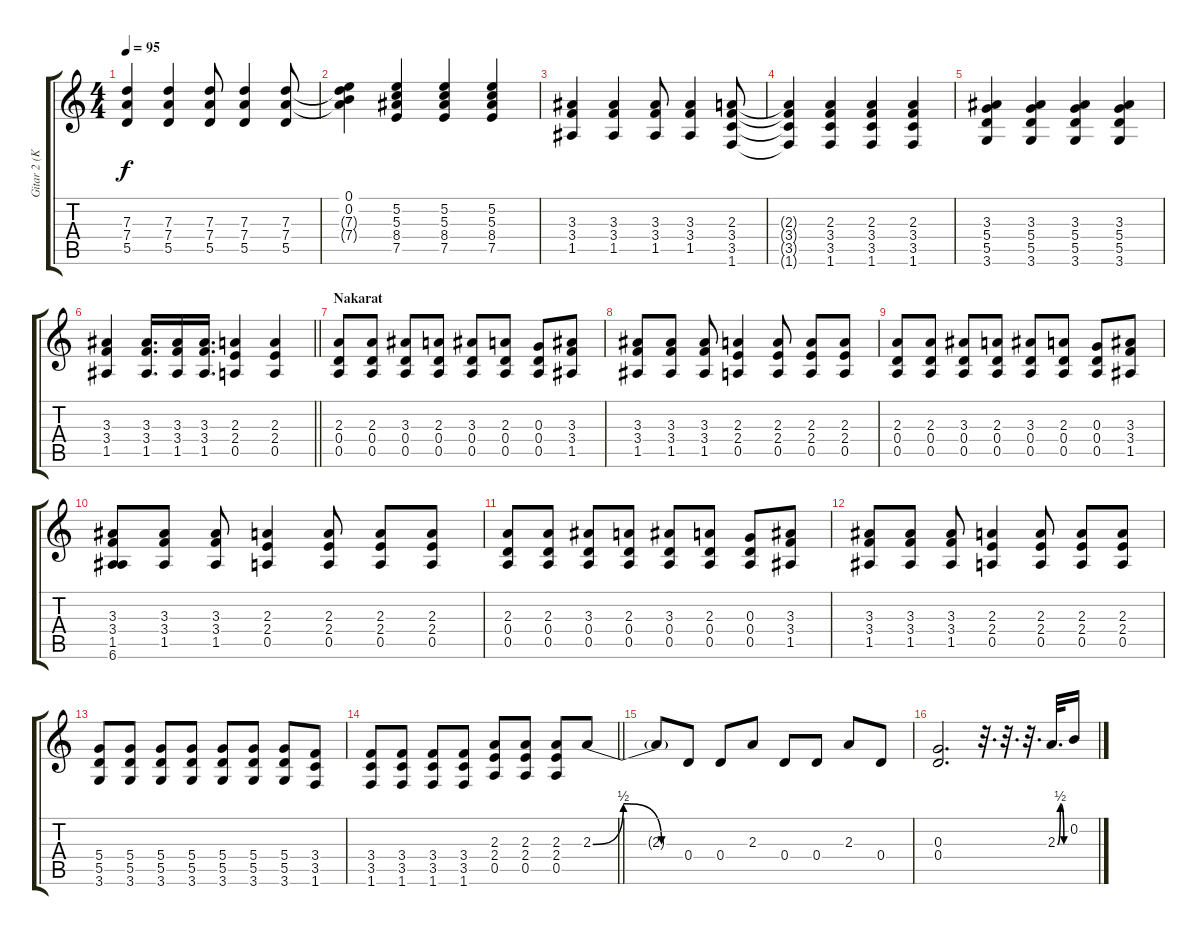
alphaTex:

\track ("Gitar 2 (Kerem Özyeğen)" "Gitar 2 (K") {instrument overdrivenguitar}
\staff {score tabs}
\tuning (E4 B3 G3 D3 A2 E2) {hide}
\ts (4 4)
\tempo 95
\clef g2
\ks c
(7.3{t} 7.4{t} 5.5{t}).4{dy f} (7.3 7.4 5.5).4 (7.3 7.4 5.5).8 (7.3 7.4 5.5).4 (7.3 7.4 5.5).8 |
(0.1 0.2 7.3{t} 7.4{t}).4 (5.2 5.3 8.4 7.5).4 (5.2 5.3 8.4 7.5).4 (5.2 5.3 8.4 7.5).4 |
(3.3 3.4 1.5).4 (3.3 3.4 1.5).4 (3.3 3.4 1.5).8 (3.3 3.4 1.5).4 (2.3 3.4 3.5 1.6).8 |
(2.3{t} 3.4{t} 3.5{t} 1.6{t}).4 (2.3 3.4 3.5 1.6).4 (2.3 3.4 3.5 1.6).4 (2.3 3.4 3.5 1.6).4 |
(3.3 5.4 5.5 3.6).4 (3.3 5.4 5.5 3.6).4 (3.3 5.4 5.5 3.6).4 (3.3 5.4 5.5 3.6).4 |
\barLineRight lightlight
(3.3 3.4 1.5).4 (3.3 3.4 1.5).16{d} (3.3 3.4 1.5).16 (3.3 3.4 1.5).16{d} (2.3 2.4 0.5).4 (2.3 2.4 0.5).4 |
\section ("" "Nakarat")
(2.3 0.4 0.5).8 (2.3 0.4 0.5).8 (3.3 0.4 0.5).8 (2.3 0.4 0.5).8 (3.3 0.4 0.5).8 (2.3 0.4 0.5).8 (0.3 0.4 0.5).8 (3.3 3.4 1.5).8 |
(3.3 3.4 1.5).8 (3.3 3.4 1.5).8 (3.3 3.4 1.5).8 (2.3 2.4 0.5).4 (2.3 2.4 0.5).8 (2.3 2.4 0.5).8 (2.3 2.4 0.5).8 |
(2.3 0.4 0.5).8 (2.3 0.4 0.5).8 (3.3 0.4 0.5).8 (2.3 0.4 0.5).8 (3.3 0.4 0.5).8 (2.3 0.4 0.5).8 (0.3 0.4 0.5).8 (3.3 3.4 1.5).8 |
(3.3 3.4 1.5 6.6).8 (3.3 3.4 1.5).8 (3.3 3.4 1.5).8 (2.3 2.4 0.5).4 (2.3 2.4 0.5).8 (2.3 2.4 0.5).8 (2.3 2.4 0.5).8 |
(2.3 0.4 0.5).8 (2.3 0.4 0.5).8 (3.3 0.4 0.5).8 (2.3 0.4 0.5).8 (3.3 0.4 0.5).8 (2.3 0.4 0.5).8 (0.3 0.4 0.5).8 (3.3 3.4 1.5).8 |
(3.3 3.4 1.5).8 (3.3 3.4 1.5).8 (3.3 3.4 1.5).8 (2.3 2.4 0.5).4 (2.3 2.4 0.5).8 (2.3 2.4 0.5).8 (2.3 2.4 0.5).8 |
(5.4 5.5 3.6).8 (5.4 5.5 3.6).8 (5.4 5.5 3.6).8 (5.4 5.5 3.6).8 (5.4 5.5 3.6).8 (5.4 5.5 3.6).8 (5.4 5.5 3.6).8 (3.4 3.5 1.6).8 |
\barLineRight lightlight
(3.4 3.5 1.6).8 (3.4 3.5 1.6).8 (3.4 3.5 1.6).8 (3.4 3.5 1.6).8 (2.3 2.4 0.5).8 (2.3 2.4 0.5).8 (2.3 2.4 0.5).8 2.3{be (custom 0 0 20 2 45 0 60 0)}.8{volume 11 instrument electricguitarclean} |
2.3{t}.8 0.4.8 0.4.8 2.3.8 0.4.8 0.4.8 2.3.8 0.4.8 |
(0.3 0.4).2{d volume 1} r.32{d} r.32{d} r.32{d} 2.3{be (custom 0 0 20 2 45 0 60 0)}.32{d volume 11 instrument electricguitarclean} 0.2.16
